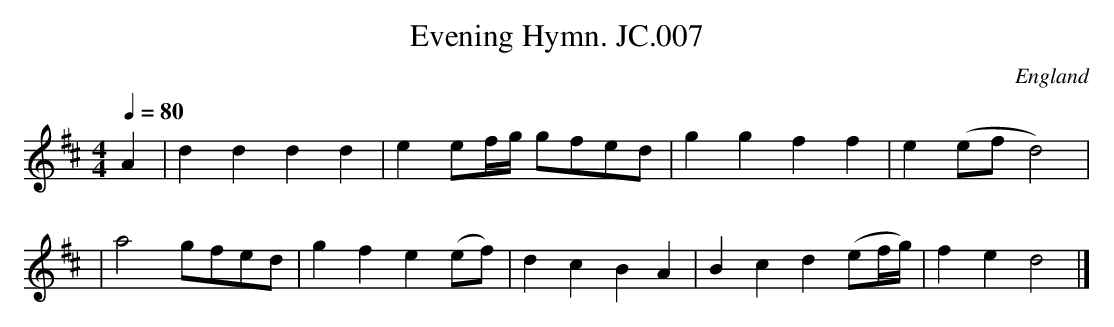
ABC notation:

X:1
T:Evening Hymn. JC.007
O:England
M:4/4
L:1/4
Q:80
K:D major
A|\
dddd|ee/f/4g/4 g/f/e/d/|ggff|e(e/f/ d2)|!
|a2g/f/e/d/|gfe(e/f/)|dcBA|Bcd(e/f/4g/4)|fed2|]
